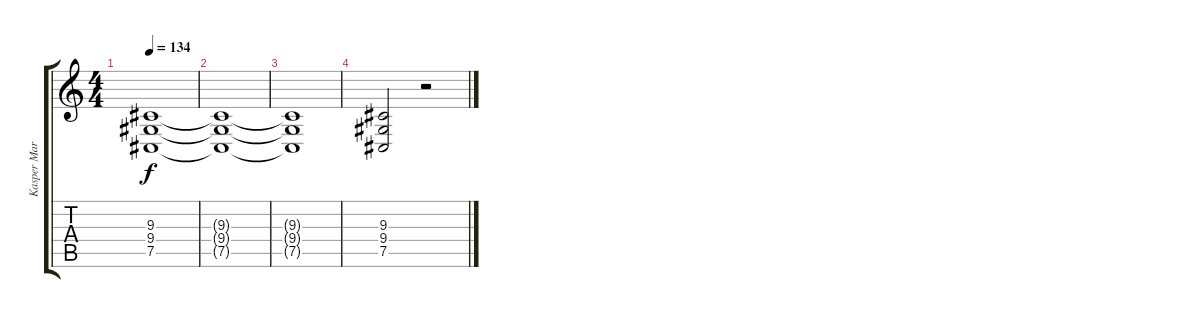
\track ("Kasper Martenson" "Kasper Mar") {instrument drawbarorgan}
\staff {score tabs}
\tuning (Db4 Ab3 E3 B2 Gb2 Db2) {hide}
\ts (4 4)
\tempo 134
\clef g2
\ks c
(9.3{t} 9.4{t} 7.5{t}).1{dy f} |
(9.3{t} 9.4{t} 7.5{t}).1 |
(9.3{t} 9.4{t} 7.5{t}).1 |
(9.3 9.4 7.5).2{volume 12} r.2
